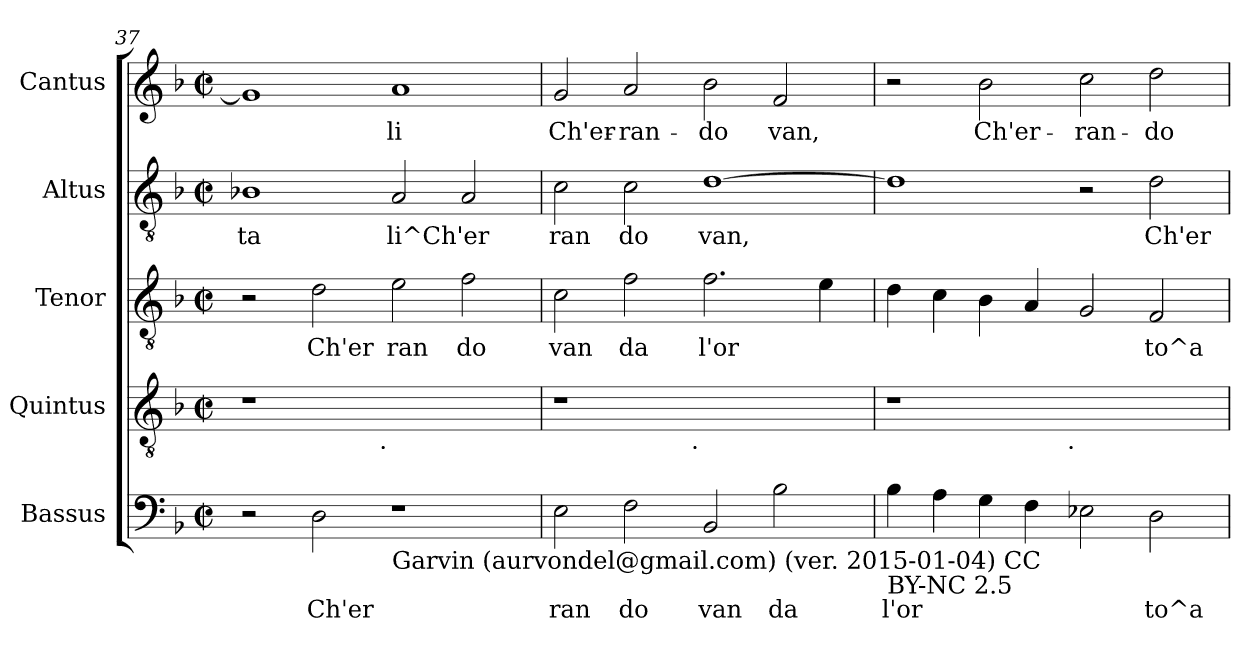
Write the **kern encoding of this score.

**kern	**text	**kern	**kern	**text	**kern	**text	**kern	**text
*part5	*part5	*part4	*part3	*part3	*part2	*part2	*part1	*part1
*staff5	*staff5	*staff4	*staff3	*staff3	*staff2	*staff2	*staff1	*staff1
*I"Bassus	*	*I"Quintus	*I"Tenor	*	*I"Altus	*	*I"Cantus	*
*clefF4	*	*clefGv2	*clefGv2	*	*clefGv2	*	*clefG2	*
*k[b-]	*	*k[b-]	*k[b-]	*	*k[b-]	*	*k[b-]	*
*F:	*	*F:	*F:	*	*F:	*	*F:	*
*M2/2	*	*M2/2	*M2/2	*	*M2/2	*	*M2/2	*
*met(c|)	*	*met(c|)	*met(c|)	*	*met(c|)	*	*met(c|)	*
=37	=37	=37	=37	=37	=37	=37	=37	=37
!	!	!	!	!	!	!LO:LY:b:cj	!	!LO:LY:b:cj
*	*	*^	*	*	*	*	*	*
2r	.	1r	2ryy	2r	.	1B-X	ta	1g]	--
!	!LO:LY:b:cj	!	!	!	!LO:LY:b:cj	!	!	!	!
2D\	Ch'er	.	4...ryy	2d\	Ch'er	.	.	.	.
!	!	!	!LO:TX:b:t=.	!	!	!	!	!	!
.	.	.	1ryy	.	.	.	.	.	.
!LO:TX:b:t=Garvin (aurvondel@gmail.com) (ver. 2015-01-04) CC	!	!	!	!	!	!	!	!	!
!	!	!	!	!	!LO:LY:b:cj	!	!LO:LY:b:cj	!	!LO:LY:b:cj
1r	.	1ryy	.	2e\	ran	2A/	li^Ch'er	1a	-li
!	!	!	!	!	!LO:LY:b:cj	!	!LO:LY:b:cj	!	!
.	.	.	.	2f\	do	2A/	.	.	.
.	.	.	32ryy	.	.	.	.	.	.
=38	=38	=38	=38	=38	=38	=38	=38	=38	=38
!	!LO:LY:b:cj	!	!	!	!LO:LY:b:cj	!	!LO:LY:b:cj	!	!LO:LY:b:cj
2E\	ran	1r	2ryy	2c\	van	2c\	ran	2g/	Ch'er-
!	!LO:LY:b:cj	!	!	!	!LO:LY:b:cj	!	!LO:LY:b:cj	!	!LO:LY:b:cj
2F\	do	.	4...ryy	2f\	da	2c\	do	2a/	-ran-
!	!	!	!LO:TX:b:t=.	!	!	!	!	!	!
.	.	.	1ryy	.	.	.	.	.	.
!	!LO:LY:b:cj	!	!	!	!LO:LY:b:cj	!	!LO:LY:b:cj	!	!LO:LY:b:cj
2BB-/	van	1ryy	.	2.f\	l'or	[>1d	van,	2b-\	-do
!	!LO:LY:b:cj	!	!	!	!	!	!	!	!LO:LY:b:cj
2B-\	da	.	.	.	.	.	.	2f/	van,
!	!	!	!	!	!LO:LY:b:cj	!	!	!	!
.	.	.	.	4e\	.	.	.	.	.
.	.	.	32ryy	.	.	.	.	.	.
=39	=39	=39	=39	=39	=39	=39	=39	=39	=39
!LO:TX:b:t=BY-NC 2.5	!	!	!	!	!	!	!	!	!
!	!LO:LY:b:cj	!	!	!	!LO:LY:b:cj	!	!LO:LY:b:cj	!	!
4B-\	l'or	1r	2ryy	4d\	.	1d]	.	2r	.
!	!LO:LY:b:cj	!	!	!	!LO:LY:b:cj	!	!	!	!
4A\	.	.	.	4c\	.	.	.	.	.
!	!LO:LY:b:cj	!	!	!	!LO:LY:b:cj	!	!	!	!LO:LY:b:cj
4G\	.	.	4...ryy	4B-\	.	.	.	2b-\	Ch'er-
!	!LO:LY:b:cj	!	!	!	!LO:LY:b:cj	!	!	!	!
4F\	.	.	.	4A/	.	.	.	.	.
!	!	!	!LO:TX:b:t=.	!	!	!	!	!	!
.	.	.	1ryy	.	.	.	.	.	.
!	!LO:LY:b:cj	!	!	!	!LO:LY:b:cj	!	!	!	!LO:LY:b:cj
2E-X\	.	1ryy	.	2G/	.	2r	.	2cc\	-ran-
!	!LO:LY:b:cj	!	!	!	!LO:LY:b:cj	!	!LO:LY:b:cj	!	!LO:LY:b:cj
2D\	to^a	.	.	2F/	to^a	2d\	Ch'er	2dd\	-do
.	.	.	32ryy	.	.	.	.	.	.
*	*	*v	*v	*	*	*	*	*	*
=	=	=	=	=	=	=	=	=
*-	*-	*-	*-	*-	*-	*-	*-	*-
